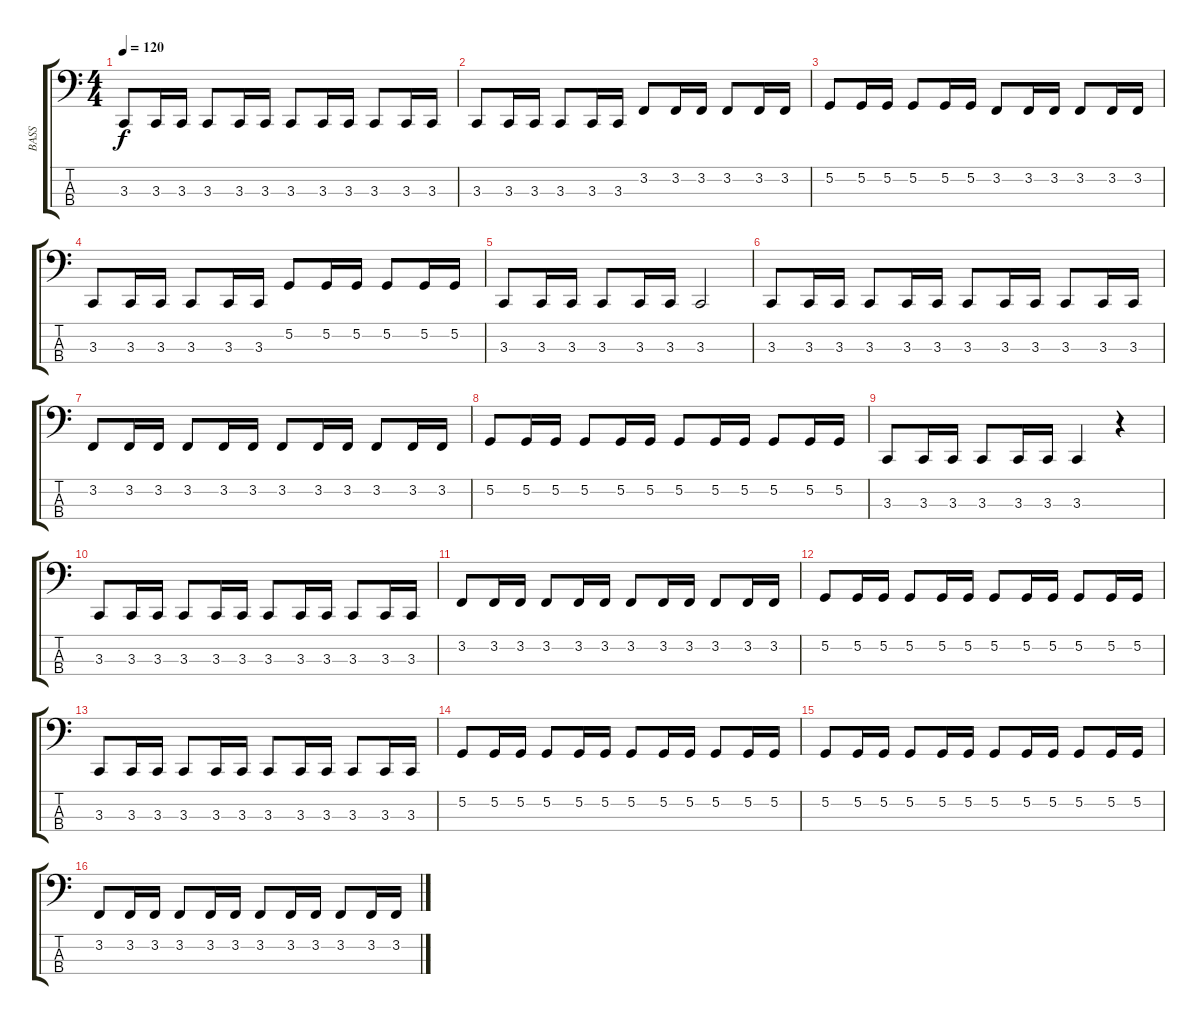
\track ("BASS" "BASS") {instrument ocarina}
\staff {score tabs}
\tuning (G2 D2 A1 E1) {hide}
\ts (4 4)
\tempo 120
\clef f4
\ks c
3.3.8{dy f} 3.3.16 3.3.16 3.3.8 3.3.16 3.3.16 3.3.8 3.3.16 3.3.16 3.3.8 3.3.16 3.3.16 |
3.3.8 3.3.16 3.3.16 3.3.8 3.3.16 3.3.16 3.2.8 3.2.16 3.2.16 3.2.8 3.2.16 3.2.16 |
5.2.8 5.2.16 5.2.16 5.2.8 5.2.16 5.2.16 3.2.8 3.2.16 3.2.16 3.2.8 3.2.16 3.2.16 |
3.3.8 3.3.16 3.3.16 3.3.8 3.3.16 3.3.16 5.2.8 5.2.16 5.2.16 5.2.8 5.2.16 5.2.16 |
3.3.8 3.3.16 3.3.16 3.3.8 3.3.16 3.3.16 3.3.2 |
3.3.8 3.3.16 3.3.16 3.3.8 3.3.16 3.3.16 3.3.8 3.3.16 3.3.16 3.3.8 3.3.16 3.3.16 |
3.2.8 3.2.16 3.2.16 3.2.8 3.2.16 3.2.16 3.2.8 3.2.16 3.2.16 3.2.8 3.2.16 3.2.16 |
5.2.8 5.2.16 5.2.16 5.2.8 5.2.16 5.2.16 5.2.8 5.2.16 5.2.16 5.2.8 5.2.16 5.2.16 |
3.3.8 3.3.16 3.3.16 3.3.8 3.3.16 3.3.16 3.3.4 r.4 |
3.3.8 3.3.16 3.3.16 3.3.8 3.3.16 3.3.16 3.3.8 3.3.16 3.3.16 3.3.8 3.3.16 3.3.16 |
3.2.8 3.2.16 3.2.16 3.2.8 3.2.16 3.2.16 3.2.8 3.2.16 3.2.16 3.2.8 3.2.16 3.2.16 |
5.2.8 5.2.16 5.2.16 5.2.8 5.2.16 5.2.16 5.2.8 5.2.16 5.2.16 5.2.8 5.2.16 5.2.16 |
3.3.8 3.3.16 3.3.16 3.3.8 3.3.16 3.3.16 3.3.8 3.3.16 3.3.16 3.3.8 3.3.16 3.3.16 |
5.2.8 5.2.16 5.2.16 5.2.8 5.2.16 5.2.16 5.2.8 5.2.16 5.2.16 5.2.8 5.2.16 5.2.16 |
5.2.8 5.2.16 5.2.16 5.2.8 5.2.16 5.2.16 5.2.8 5.2.16 5.2.16 5.2.8 5.2.16 5.2.16 |
3.2.8 3.2.16 3.2.16 3.2.8 3.2.16 3.2.16 3.2.8 3.2.16 3.2.16 3.2.8 3.2.16 3.2.16
